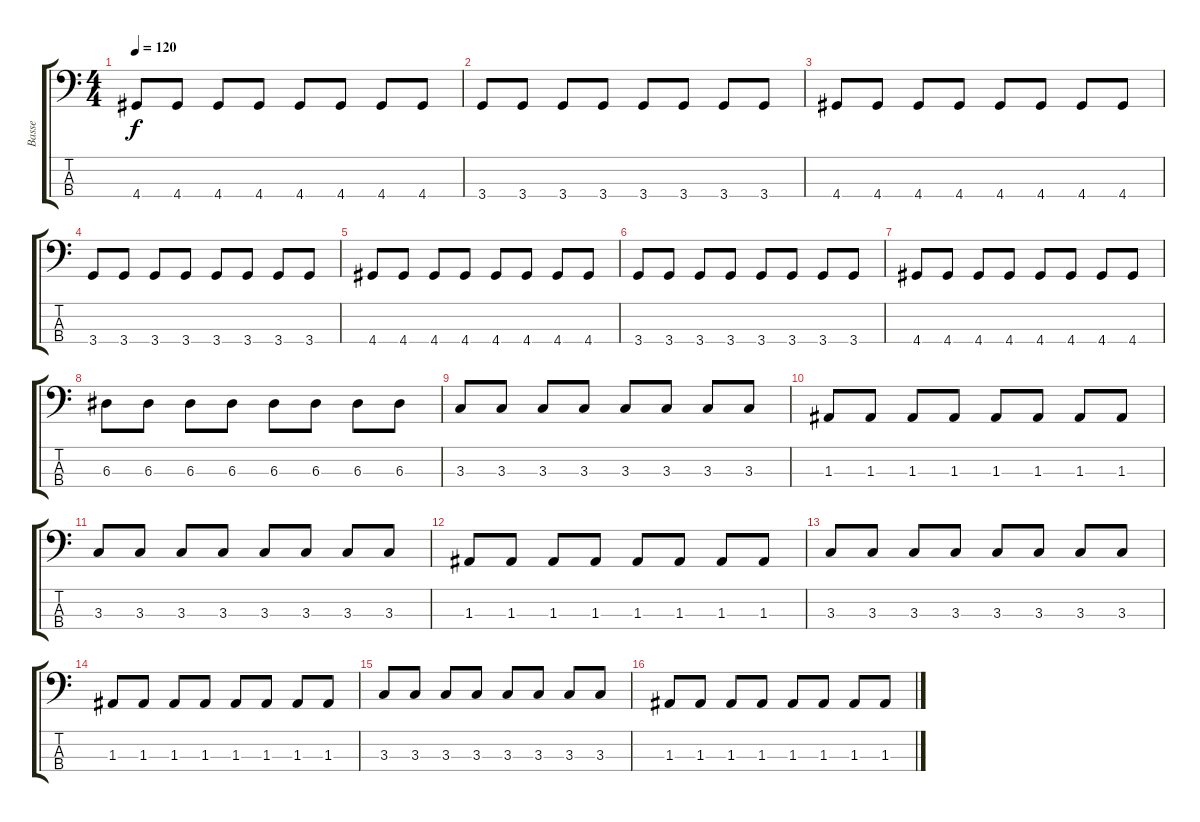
\track ("Basse" "Basse") {instrument distortionguitar}
\staff {score tabs}
\tuning (G2 D2 A1 E1) {hide}
\ts (4 4)
\tempo 120
\clef f4
\ks c
4.4.8{dy f} 4.4.8 4.4.8 4.4.8 4.4.8 4.4.8 4.4.8 4.4.8 |
3.4.8 3.4.8 3.4.8 3.4.8 3.4.8 3.4.8 3.4.8 3.4.8 |
4.4.8 4.4.8 4.4.8 4.4.8 4.4.8 4.4.8 4.4.8 4.4.8 |
3.4.8 3.4.8 3.4.8 3.4.8 3.4.8 3.4.8 3.4.8 3.4.8 |
4.4.8 4.4.8 4.4.8 4.4.8 4.4.8 4.4.8 4.4.8 4.4.8 |
3.4.8 3.4.8 3.4.8 3.4.8 3.4.8 3.4.8 3.4.8 3.4.8 |
4.4.8 4.4.8 4.4.8 4.4.8 4.4.8 4.4.8 4.4.8 4.4.8 |
6.3.8 6.3.8 6.3.8 6.3.8 6.3.8 6.3.8 6.3.8 6.3.8 |
3.3.8 3.3.8 3.3.8 3.3.8 3.3.8 3.3.8 3.3.8 3.3.8 |
1.3.8 1.3.8 1.3.8 1.3.8 1.3.8 1.3.8 1.3.8 1.3.8 |
3.3.8 3.3.8 3.3.8 3.3.8 3.3.8 3.3.8 3.3.8 3.3.8 |
1.3.8 1.3.8 1.3.8 1.3.8 1.3.8 1.3.8 1.3.8 1.3.8 |
3.3.8 3.3.8 3.3.8 3.3.8 3.3.8 3.3.8 3.3.8 3.3.8 |
1.3.8 1.3.8 1.3.8 1.3.8 1.3.8 1.3.8 1.3.8 1.3.8 |
3.3.8 3.3.8 3.3.8 3.3.8 3.3.8 3.3.8 3.3.8 3.3.8 |
1.3.8 1.3.8 1.3.8 1.3.8 1.3.8 1.3.8 1.3.8 1.3.8
